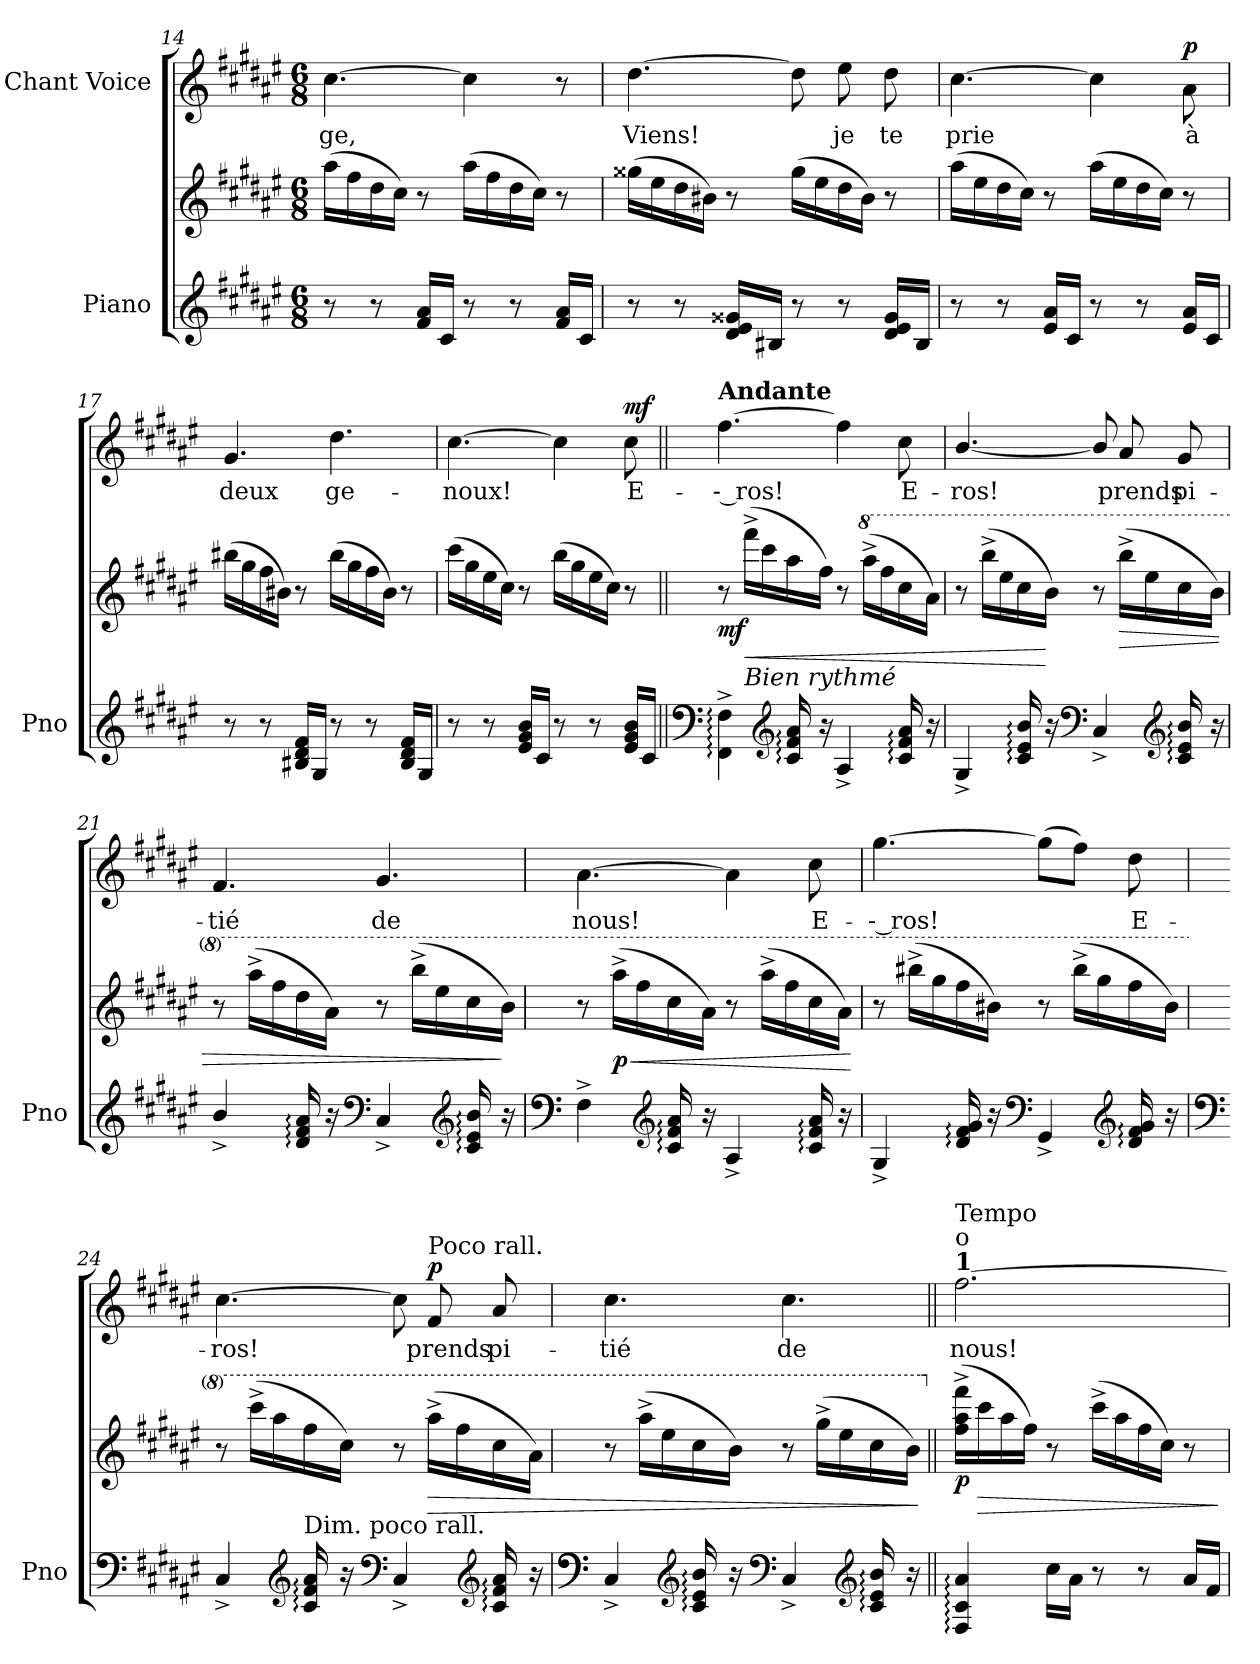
**kern	**kern	**dynam	**kern	**text	**dynam
*part2	*part2	*part2	*part1	*part1	*part1
*staff3	*staff2	*staff2/3	*staff1	*staff1	*staff1
*I"Piano	*	*	*I"Chant Voice	*	*
*I'Pno	*	*	*	*	*
*clefG2	*clefG2	*	*clefG2	*	*
*k[f#c#g#d#a#e#]	*k[f#c#g#d#a#e#]	*	*k[f#c#g#d#a#e#]	*	*
*M6/8	*M6/8	*	*M6/8	*	*
=14	=14	=14	=14	=14	=14
!	!	!	!	!LO:LY:b	!
8r	(>16aa#\LL	.	[4.cc#\	-ge,	.
.	16ff#\	.	.	.	.
8r	16dd#\	.	.	.	.
.	16cc#\JJ)	.	.	.	.
16f#/ 16a#/LL	8r	.	.	.	.
16c#/JJ	.	.	.	.	.
8r	(>16aa#\LL	.	4cc#\]	.	.
.	16ff#\	.	.	.	.
8r	16dd#\	.	.	.	.
.	16cc#\JJ)	.	.	.	.
16f#/ 16a#/LL	8r	.	8r	.	.
16c#/JJ	.	.	.	.	.
!!LO:PB:g=z
=15	=15	=15	=15	=15	=15
!	!	!	!	!LO:LY:b	!LO:DY:a
!	!	!	!	!	!LO:DY:n=1:a
8r	(>16gg##X\LL	.	[4.dd#\	Viens!	other-dynamics f
.	16ee#\	.	.	.	.
8r	16dd#\	.	.	.	.
.	16b#X\JJ)	.	.	.	.
16d#/ 16e#/ 16g##X/LL	8r	.	.	.	.
16B#X/JJ	.	.	.	.	.
8r	(>16gg##\LL	.	8dd#\]	.	.
.	16ee#\	.	.	.	.
!	!	!	!	!LO:LY:b	!
8r	16dd#\	.	8ee#\	je	.
.	16b#\JJ)	.	.	.	.
!	!	!	!	!LO:LY:b	!
16d#/ 16e#/ 16g##/LL	8r	.	8dd#\	te	.
16B#/JJ	.	.	.	.	.
=16	=16	=16	=16	=16	=16
!	!	!	!	!LO:LY:b	!
8r	(>16aa#\LL	.	[4.cc#\	prie	.
.	16ee#\	.	.	.	.
8r	16dd#\	.	.	.	.
.	16cc#\JJ)	.	.	.	.
16e#/ 16a#/LL	8r	.	.	.	.
16c#/JJ	.	.	.	.	.
8r	(>16aa#\LL	.	4cc#\]	.	.
.	16ee#\	.	.	.	.
8r	16dd#\	.	.	.	.
.	16cc#\JJ)	.	.	.	.
!	!	!	!	!LO:LY:b	!LO:DY:a
16e#/ 16a#/LL	8r	.	8a#\	à	p
16c#/JJ	.	.	.	.	.
=17	=17	=17	=17	=17	=17
!	!	!	!	!LO:LY:b	!
8r	(>16bb#X\LL	.	4.g#/	deux	.
.	16gg#\	.	.	.	.
8r	16ff#\	.	.	.	.
.	16b#X\JJ)	.	.	.	.
16B#X/ 16d#/ 16f#/LL	8r	.	.	.	.
16G#/JJ	.	.	.	.	.
!	!	!	!	!LO:LY:b	!
8r	(>16bb#\LL	.	4.dd#\	ge-	.
.	16gg#\	.	.	.	.
8r	16ff#\	.	.	.	.
.	16b#\JJ)	.	.	.	.
16B#/ 16d#/ 16f#/LL	8r	.	.	.	.
16G#/JJ	.	.	.	.	.
=18	=18	=18	=18	=18	=18
!	!	!	!	!LO:LY:b	!
8r	(>16ccc#\LL	.	[4.cc#\	-noux!	.
.	16gg#\	.	.	.	.
8r	16ee#\	.	.	.	.
.	16cc#\JJ)	.	.	.	.
16e#/ 16g#/ 16b/LL	8r	.	.	.	.
16c#/JJ	.	.	.	.	.
8r	(>16bb\LL	.	4cc#\]	.	.
.	16gg#\	.	.	.	.
8r	16ee#\	.	.	.	.
.	16cc#\JJ)	.	.	.	.
!	!	!	!	!LO:LY:b	!LO:DY:a
16e#/ 16g#/ 16b/LL	8r	.	8cc#\	E-	mf
16c#/JJ	.	.	.	.	.
!!LO:LB:g=z
=19||	=19||	=19||	=19||	=19||	=19||
*clefF4	*	*	*	*	*
*	*	*	*MM60	*	*
!	!	!	!LO:TX:a:B:t=Andante	!	!
!	!	!LO:DY:b	!	!LO:LY:b	!
4FF#\:^ 4F#\:^	8r	mf	[4.ff#\	-- ros!	.
!	!LO:TX:b:i:t=Bien rythmé	!	!	!	!
!	!	!LO:HP:b	!	!	!
.	(>16fff#^\LL	<	.	.	.
.	16ccc#\	.	.	.	.
*clefG2	*	*	*	*	*
16c#/: 16f#/: 16a#/:	16aa#\	.	.	.	.
16r	16ff#\JJ)	.	.	.	.
4A#^/	8r	.	4ff#\]	.	.
*	*8va	*	*	*	*
.	(>16aaa#^\LL	.	.	.	.
.	16fff#\	.	.	.	.
!	!	!	!	!LO:LY:b	!
16c#/: 16f#/: 16a#/:	16ccc#\	.	8cc#\	E-	.
16r	16aa#\JJ)	.	.	.	.
=20	=20	=20	=20	=20	=20
!	!	!	!	!LO:LY:b	!
4G#^/	8r	.	[4.b/	-ros!	.
.	(>16bbb^\LL	.	.	.	.
.	16eee#\	.	.	.	.
16c#/: 16e#/: 16b/:	16ccc#\	.	.	.	.
16r	16bb\JJ)	[	.	.	.
*clefF4	*	*	*	*	*
4C#^/	8r	.	8b/]	.	.
!	!	!LO:HP:b	!	!LO:LY:b	!
.	(>16bbb^\LL	>	8a#/	prends	.
.	16eee#\	.	.	.	.
*clefG2	*	*	*	*	*
!	!	!	!	!LO:LY:b	!
16c#/: 16e#/: 16b/:	16ccc#\	.	8g#/	pi-	.
16r	16bb\JJ)	.	.	.	.
=21	=21	=21	=21	=21	=21
!	!	!	!	!LO:LY:b	!
4b^/	8r	.	4.f#/	-tié	.
.	(>16aaa#^\LL	.	.	.	.
.	16fff#\	.	.	.	.
16d#/: 16f#/: 16a#/:	16ddd#\	.	.	.	.
16r	16aa#\JJ)	.	.	.	.
*clefF4	*	*	*	*	*
!	!	!	!	!LO:LY:b	!
4C#^/	8r	.	4.g#/	de	.
.	(>16bbb^\LL	.	.	.	.
.	16eee#\	.	.	.	.
*clefG2	*	*	*	*	*
16c#/: 16e#/: 16b/:	16ccc#\	.	.	.	.
16r	16bb\JJ)	]	.	.	.
=22	=22	=22	=22	=22	=22
*clefF4	*	*	*	*	*
!	!	!	!	!LO:LY:b	!
4F#^\	8r	.	[4.a#\	nous!	.
!	!	!LO:HP:b	!	!	!
!	!	!LO:DY:n=1:b	!	!	!
.	(>16aaa#^\LL	< p	.	.	.
.	16fff#\	.	.	.	.
*clefG2	*	*	*	*	*
16c#/: 16f#/: 16a#/:	16ccc#\	.	.	.	.
16r	16aa#\JJ)	.	.	.	.
4A#^/	8r	.	4a#\]	.	.
.	(>16aaa#^\LL	.	.	.	.
.	16fff#\	.	.	.	.
!	!	!	!	!LO:LY:b	!
16c#/: 16f#/: 16a#/:	16ccc#\	.	8cc#\	E-	.
16r	16aa#\JJ)	.	.	.	.
.	.	[	.	.	.
!!LO:LB:g=z
=23	=23	=23	=23	=23	=23
!	!	!	!	!LO:LY:b	!LO:DY:a
!	!	!	!	!	!LO:DY:n=1:a
4G#^/	8r	.	[4.gg#\	-- ros!	other-dynamics f
!	!	!LO:DY:b	!	!	!
!	!	!LO:DY:n=1:b	!	!	!
.	(>16bbb#X^\LL	other-dynamics f	.	.	.
.	16ggg#\	.	.	.	.
16d#/: 16f#/: 16g#/:	16fff#\	.	.	.	.
16r	16bb#X\JJ)	.	.	.	.
*clefF4	*	*	*	*	*
4GG#^/	8r	.	(>8gg#\L]	.	.
.	(>16bbb#^\LL	.	8ff#\J)	.	.
.	16ggg#\	.	.	.	.
*clefG2	*	*	*	*	*
!	!	!	!	!LO:LY:b	!
16d#/: 16f#/: 16g#/:	16fff#\	.	8dd#\	E-	.
16r	16bb#\JJ)	.	.	.	.
=24	=24	=24	=24	=24	=24
*clefF4	*	*	*	*	*
!	!	!	!	!LO:LY:b	!
4C#^/	8r	.	[4.cc#\	-ros!	.
.	(>16cccc#^\LL	.	.	.	.
.	16aaa#\	.	.	.	.
*clefG2	*	*	*	*	*
!	!LO:TX:b:t=Dim. poco rall.	!	!	!	!
16c#/: 16f#/: 16a#/:	16fff#\	.	.	.	.
16r	16ccc#\JJ)	.	.	.	.
*clefF4	*	*	*	*	*
4C#^/	8r	.	8cc#\]	.	.
*	*	*	*MM57	*	*
!	!	!	!LO:TX:a:t=Poco rall.	!	!
!	!	!LO:HP:b	!	!LO:LY:b	!LO:DY:a
.	(>16aaa#^\LL	>	8f#/	prends	p
.	16fff#\	.	.	.	.
*clefG2	*	*	*	*	*
!	!	!	!	!LO:LY:b	!
16c#/: 16f#/: 16a#/:	16ccc#\	.	8a#/	pi-	.
16r	16aa#\JJ)	.	.	.	.
=25	=25	=25	=25	=25	=25
*clefF4	*	*	*	*	*
*	*	*	*MM54	*	*
!	!	!	!	!LO:LY:b	!
4C#^/	8r	.	4.cc#\	-tié	.
.	(>16aaa#^\LL	.	.	.	.
.	16eee#\	.	.	.	.
*clefG2	*	*	*	*	*
16c#/: 16e#/: 16b/:	16ccc#\	.	.	.	.
16r	16bb\JJ)	.	.	.	.
*clefF4	*	*	*	*	*
!	!	!	!	!LO:LY:b	!
4C#^/	8r	.	4.cc#\	de	.
.	(>16ggg#^\LL	.	.	.	.
.	16eee#\	.	.	.	.
*clefG2	*	*	*	*	*
16c#/: 16e#/: 16b/:	16ccc#\	.	.	.	.
16r	16bb\JJ)	.	.	.	.
.	.	]	.	.	.
=26||	=26||	=26||	=26||	=26||	=26||
*	*X8va	*	*	*	*
*	*	*	*MM87	*	*
!	!	!	!LO:TX:a:B:t=1	!	!
!	!	!	!LO:TX:a:t=o	!	!
!	!	!	!LO:TX:a:t=Tempo	!	!
!	!	!LO:DY:b	!	!LO:LY:b	!
4F#/: 4c#/: 4a#/:	(>16ff#\^ 16aa#\^ 16fff#\^LL	p	[2.ff#\	nous!	.
!	!	!LO:HP:b	!	!	!
.	16ccc#\	>	.	.	.
.	16aa#\	.	.	.	.
.	16ff#\JJ)	.	.	.	.
16cc#\LL	8r	.	.	.	.
16a#\JJ	.	.	.	.	.
8r	(>16ccc#^\LL	.	.	.	.
.	16aa#\	.	.	.	.
8r	16ff#\	.	.	.	.
.	16cc#\JJ)	.	.	.	.
16a#/LL	8r	.	.	.	.
16f#/JJ	.	.	.	.	.
.	.	]	.	.	.
=	=	=	=	=	=
*-	*-	*-	*-	*-	*-
